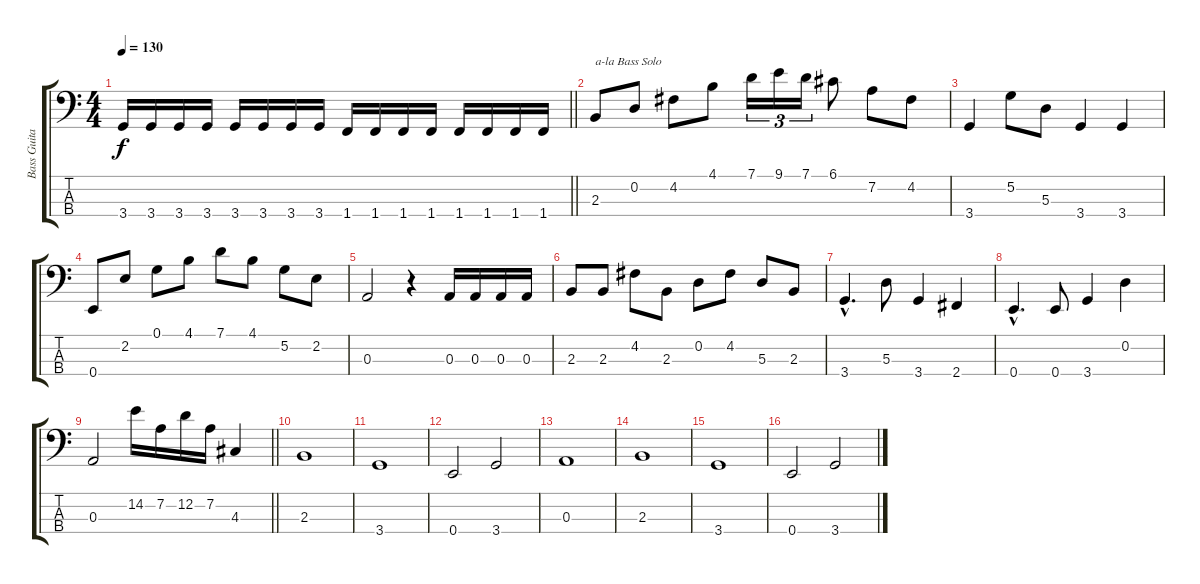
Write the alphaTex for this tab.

\track ("Bass Guitar" "Bass Guita") {instrument electricbasspick}
\staff {score tabs}
\tuning (G2 D2 A1 E1) {hide}
\ts (4 4)
\tempo 130
\clef f4
\barLineRight lightlight
\ks c
3.4.16{dy f} 3.4.16 3.4.16 3.4.16 3.4.16 3.4.16 3.4.16 3.4.16 1.4.16 1.4.16 1.4.16 1.4.16 1.4.16 1.4.16 1.4.16 1.4.16 |
2.3.8{txt "a-la Bass Solo"} 0.2.8 4.2.8 4.1.8 7.1.16{tu (3 2)} 9.1.16{tu (3 2)} 7.1.16{tu (3 2)} 6.1.8 7.2.8 4.2.8 |
3.4.4 5.2.8 5.3.8 3.4.4 3.4.4 |
0.4.8 2.2.8 0.1.8 4.1.8 7.1.8 4.1.8 5.2.8 2.2.8 |
0.3.2 r.4 0.3.16 0.3.16 0.3.16 0.3.16 |
2.3.8 2.3.8 4.2.8 2.3.8 0.2.8 4.2.8 5.3.8 2.3.8 |
3.4{hac}.4{d} 5.3.8 3.4.4 2.4.4 |
0.4{hac}.4{d} 0.4.8 3.4.4 0.2.4 |
\barLineRight lightlight
0.3.2 14.2.16 7.2.16 12.2.16 7.2.16 4.3.4 |
2.3.1 |
3.4.1 |
0.4.2 3.4.2 |
0.3.1 |
2.3.1 |
3.4.1 |
0.4.2 3.4.2
